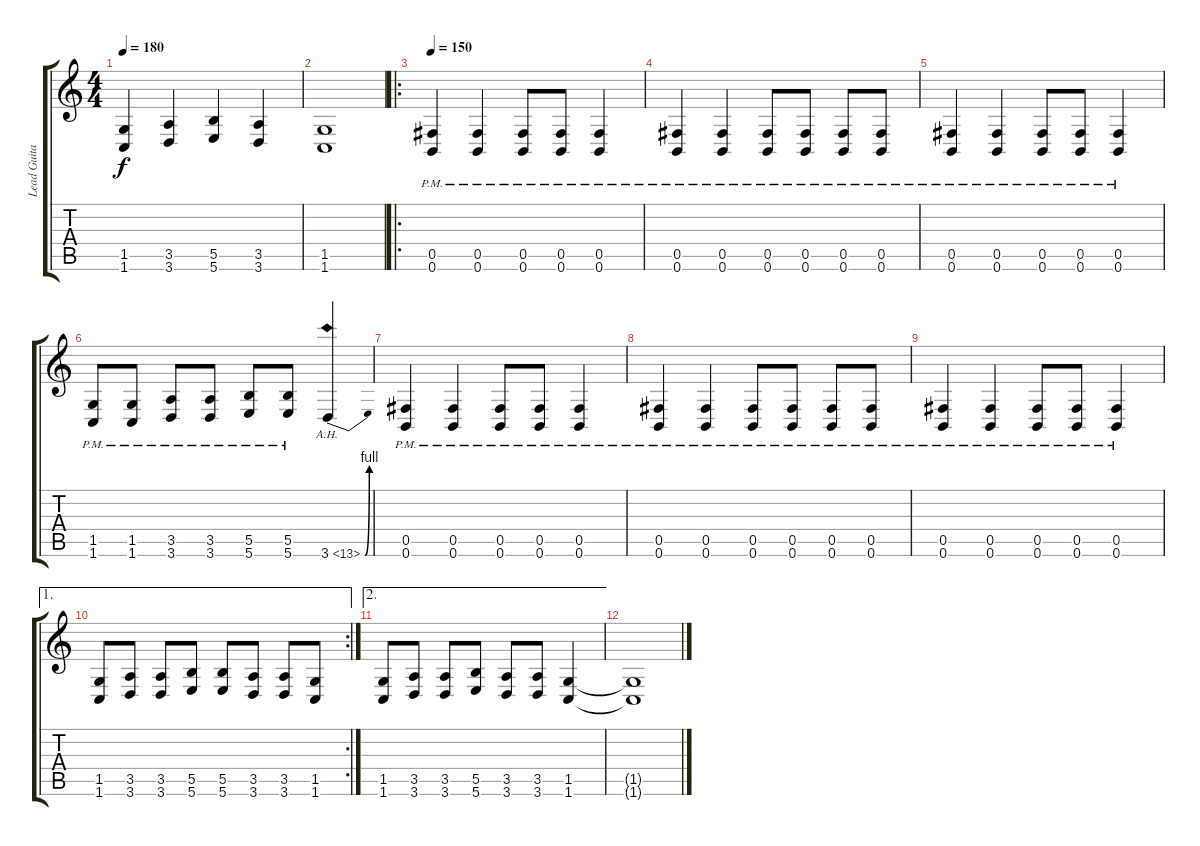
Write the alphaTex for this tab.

\track ("Lead Guitar" "Lead Guita") {instrument distortionguitar}
\staff {score tabs}
\tuning (Db4 Ab3 E3 B2 Gb2 B1) {hide}
\ts (4 4)
\tempo 180
\clef g2
\ks c
(1.5 1.6).4{dy f} (3.5 3.6).4 (5.5 5.6).4 (3.5 3.6).4 |
(1.5 1.6).1 |
\ro
\tempo 150
(0.5 0.6{pm}).4 (0.5 0.6{pm}).4 (0.5 0.6{pm}).8 (0.5 0.6{pm}).8 (0.5 0.6{pm}).4 |
(0.5 0.6{pm}).4 (0.5 0.6{pm}).4 (0.5 0.6{pm}).8 (0.5 0.6{pm}).8 (0.5 0.6{pm}).8 (0.5 0.6{pm}).8 |
(0.5 0.6{pm}).4 (0.5 0.6{pm}).4 (0.5 0.6{pm}).8 (0.5 0.6{pm}).8 (0.5 0.6{pm}).4 |
(1.5 1.6{pm}).8 (1.5 1.6{pm}).8 (3.5 3.6{pm}).8 (3.5 3.6{pm}).8 (5.5 5.6{pm}).8 (5.5 5.6{pm}).8 3.6{be (bend 0 0 60 4) ah 10}.4 |
(0.5 0.6{pm}).4 (0.5 0.6{pm}).4 (0.5 0.6{pm}).8 (0.5 0.6{pm}).8 (0.5 0.6{pm}).4 |
(0.5 0.6{pm}).4 (0.5 0.6{pm}).4 (0.5 0.6{pm}).8 (0.5 0.6{pm}).8 (0.5 0.6{pm}).8 (0.5 0.6{pm}).8 |
(0.5 0.6{pm}).4 (0.5 0.6{pm}).4 (0.5 0.6{pm}).8 (0.5 0.6{pm}).8 (0.5 0.6{pm}).4 |
\ae 1
\rc 2
(1.5 1.6).8 (3.5 3.6).8 (3.5 3.6).8 (5.5 5.6).8 (5.5 5.6).8 (3.5 3.6).8 (3.5 3.6).8 (1.5 1.6).8 |
\ae 2
(1.5 1.6).8 (3.5 3.6).8 (3.5 3.6).8 (5.5 5.6).8 (3.5 3.6).8 (3.5 3.6).8 (1.5 1.6).4 |
(1.5{t} 1.6{t}).1
